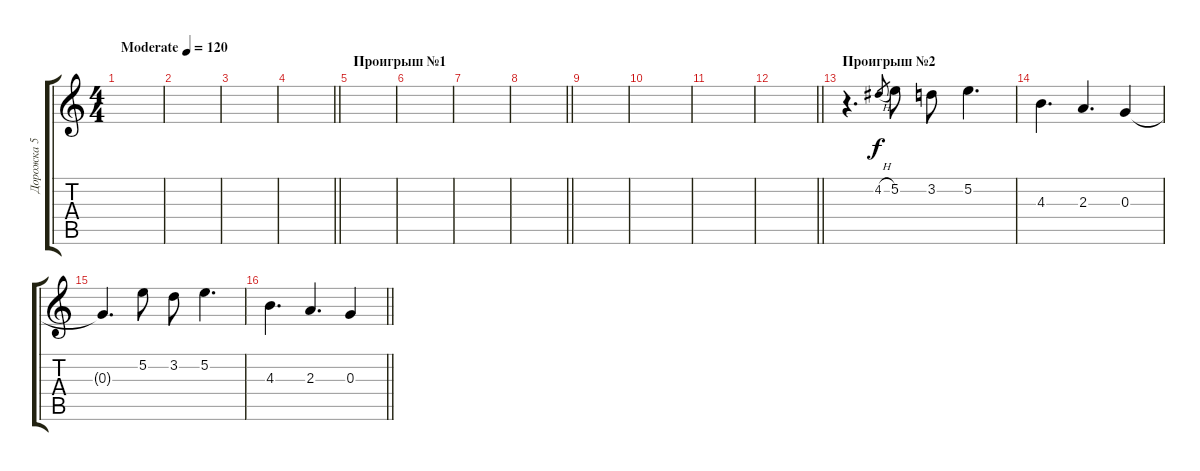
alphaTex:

\track ("Дорожка 5" "Дорожка 5") {instrument overdrivenguitar}
\staff {score tabs}
\tuning (E4 B3 G3 D3 A2 E2) {hide}
\ts (4 4)
\tempo (120 "Moderate")
\clef g2
\ks c
|
|
|
\barLineRight lightlight
|
\section ("" "Проигрыш №1")
|
|
|
\barLineRight lightlight
|
|
|
|
\barLineRight lightlight
|
\section ("" "Проигрыш №2")
r.4{d} 4.2{h}.8{gr} 5.2.8 3.2.8 5.2.4{d} |
4.3.4{d} 2.3.4{d} 0.3.4 |
0.3{t}.4{d} 5.2.8 3.2.8 5.2.4{d} |
\barLineRight lightlight
4.3.4{d} 2.3.4{d} 0.3.4
